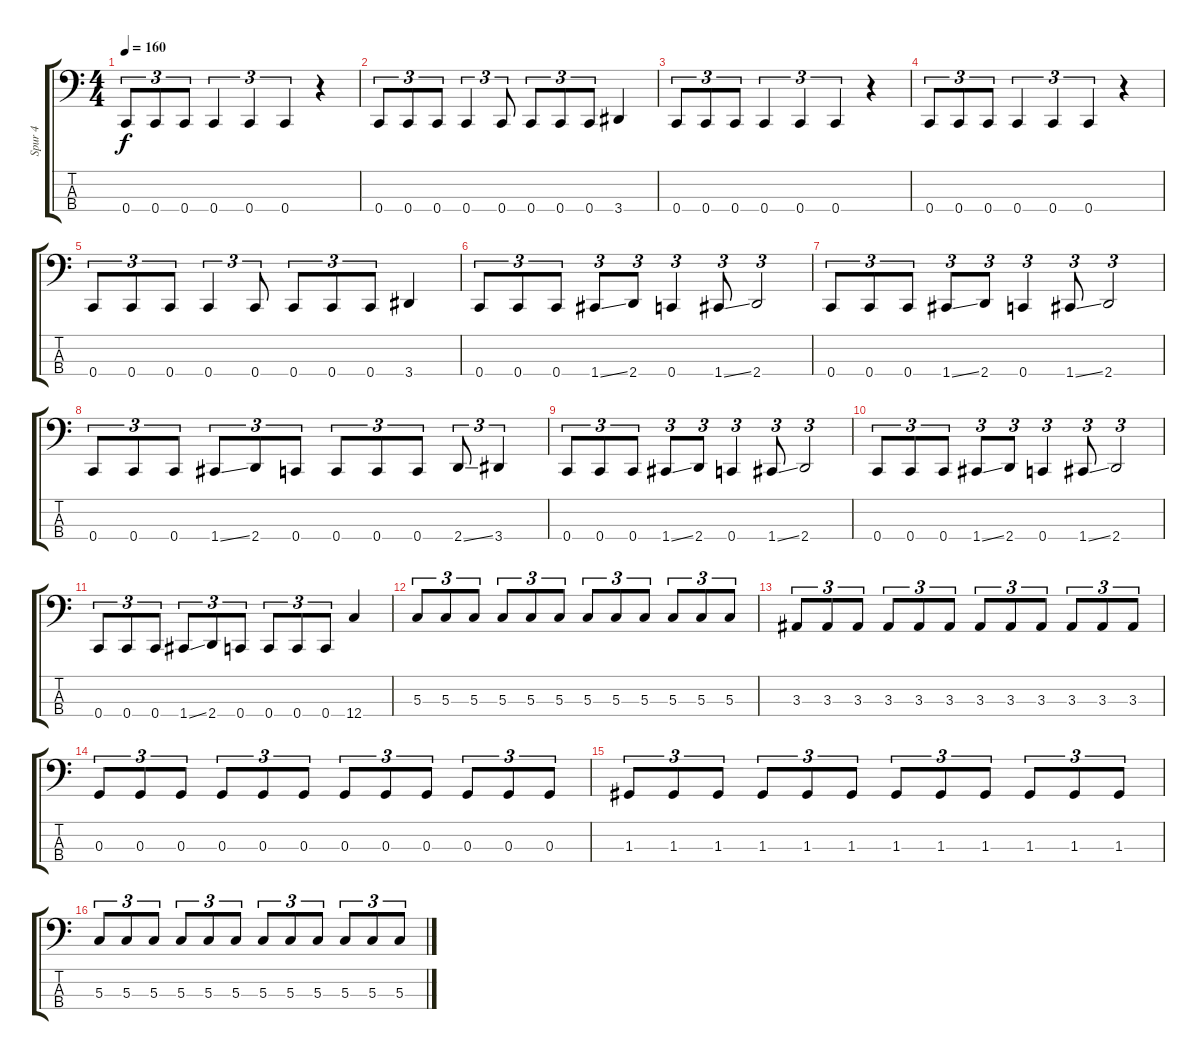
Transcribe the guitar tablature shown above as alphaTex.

\track ("Spur 4" "Spur 4") {instrument electricbassfinger}
\staff {score tabs}
\tuning (F2 C2 G1 C1) {hide}
\ts (4 4)
\tempo 160
\clef f4
\ks c
0.4.8{tu (3 2) dy f} 0.4.8{tu (3 2)} 0.4.8{tu (3 2)} 0.4.4{tu (3 2)} 0.4.4{tu (3 2)} 0.4.4{tu (3 2)} r.4 |
0.4.8{tu (3 2)} 0.4.8{tu (3 2)} 0.4.8{tu (3 2)} 0.4.4{tu (3 2)} 0.4.8{tu (3 2)} 0.4.8{tu (3 2)} 0.4.8{tu (3 2)} 0.4.8{tu (3 2)} 3.4.4 |
0.4.8{tu (3 2)} 0.4.8{tu (3 2)} 0.4.8{tu (3 2)} 0.4.4{tu (3 2)} 0.4.4{tu (3 2)} 0.4.4{tu (3 2)} r.4 |
0.4.8{tu (3 2)} 0.4.8{tu (3 2)} 0.4.8{tu (3 2)} 0.4.4{tu (3 2)} 0.4.4{tu (3 2)} 0.4.4{tu (3 2)} r.4 |
0.4.8{tu (3 2)} 0.4.8{tu (3 2)} 0.4.8{tu (3 2)} 0.4.4{tu (3 2)} 0.4.8{tu (3 2)} 0.4.8{tu (3 2)} 0.4.8{tu (3 2)} 0.4.8{tu (3 2)} 3.4.4 |
0.4.8{tu (3 2)} 0.4.8{tu (3 2)} 0.4.8{tu (3 2)} 1.4{ss}.8{tu (3 2)} 2.4.8{tu (3 2)} 0.4.4{tu (3 2)} 1.4{ss}.8{tu (3 2)} 2.4.2{tu (3 2)} |
0.4.8{tu (3 2)} 0.4.8{tu (3 2)} 0.4.8{tu (3 2)} 1.4{ss}.8{tu (3 2)} 2.4.8{tu (3 2)} 0.4.4{tu (3 2)} 1.4{ss}.8{tu (3 2)} 2.4.2{tu (3 2)} |
0.4.8{tu (3 2)} 0.4.8{tu (3 2)} 0.4.8{tu (3 2)} 1.4{ss}.8{tu (3 2)} 2.4.8{tu (3 2)} 0.4.8{tu (3 2)} 0.4.8{tu (3 2)} 0.4.8{tu (3 2)} 0.4.8{tu (3 2)} 2.4{ss}.8{tu (3 2)} 3.4.4{tu (3 2)} |
0.4.8{tu (3 2)} 0.4.8{tu (3 2)} 0.4.8{tu (3 2)} 1.4{ss}.8{tu (3 2)} 2.4.8{tu (3 2)} 0.4.4{tu (3 2)} 1.4{ss}.8{tu (3 2)} 2.4.2{tu (3 2)} |
0.4.8{tu (3 2)} 0.4.8{tu (3 2)} 0.4.8{tu (3 2)} 1.4{ss}.8{tu (3 2)} 2.4.8{tu (3 2)} 0.4.4{tu (3 2)} 1.4{ss}.8{tu (3 2)} 2.4.2{tu (3 2)} |
0.4.8{tu (3 2)} 0.4.8{tu (3 2)} 0.4.8{tu (3 2)} 1.4{ss}.8{tu (3 2)} 2.4.8{tu (3 2)} 0.4.8{tu (3 2)} 0.4.8{tu (3 2)} 0.4.8{tu (3 2)} 0.4.8{tu (3 2)} 12.4.4 |
5.3.8{tu (3 2)} 5.3.8{tu (3 2)} 5.3.8{tu (3 2)} 5.3.8{tu (3 2)} 5.3.8{tu (3 2)} 5.3.8{tu (3 2)} 5.3.8{tu (3 2)} 5.3.8{tu (3 2)} 5.3.8{tu (3 2)} 5.3.8{tu (3 2)} 5.3.8{tu (3 2)} 5.3.8{tu (3 2)} |
3.3.8{tu (3 2)} 3.3.8{tu (3 2)} 3.3.8{tu (3 2)} 3.3.8{tu (3 2)} 3.3.8{tu (3 2)} 3.3.8{tu (3 2)} 3.3.8{tu (3 2)} 3.3.8{tu (3 2)} 3.3.8{tu (3 2)} 3.3.8{tu (3 2)} 3.3.8{tu (3 2)} 3.3.8{tu (3 2)} |
0.3.8{tu (3 2)} 0.3.8{tu (3 2)} 0.3.8{tu (3 2)} 0.3.8{tu (3 2)} 0.3.8{tu (3 2)} 0.3.8{tu (3 2)} 0.3.8{tu (3 2)} 0.3.8{tu (3 2)} 0.3.8{tu (3 2)} 0.3.8{tu (3 2)} 0.3.8{tu (3 2)} 0.3.8{tu (3 2)} |
1.3.8{tu (3 2)} 1.3.8{tu (3 2)} 1.3.8{tu (3 2)} 1.3.8{tu (3 2)} 1.3.8{tu (3 2)} 1.3.8{tu (3 2)} 1.3.8{tu (3 2)} 1.3.8{tu (3 2)} 1.3.8{tu (3 2)} 1.3.8{tu (3 2)} 1.3.8{tu (3 2)} 1.3.8{tu (3 2)} |
5.3.8{tu (3 2)} 5.3.8{tu (3 2)} 5.3.8{tu (3 2)} 5.3.8{tu (3 2)} 5.3.8{tu (3 2)} 5.3.8{tu (3 2)} 5.3.8{tu (3 2)} 5.3.8{tu (3 2)} 5.3.8{tu (3 2)} 5.3.8{tu (3 2)} 5.3.8{tu (3 2)} 5.3.8{tu (3 2)}
